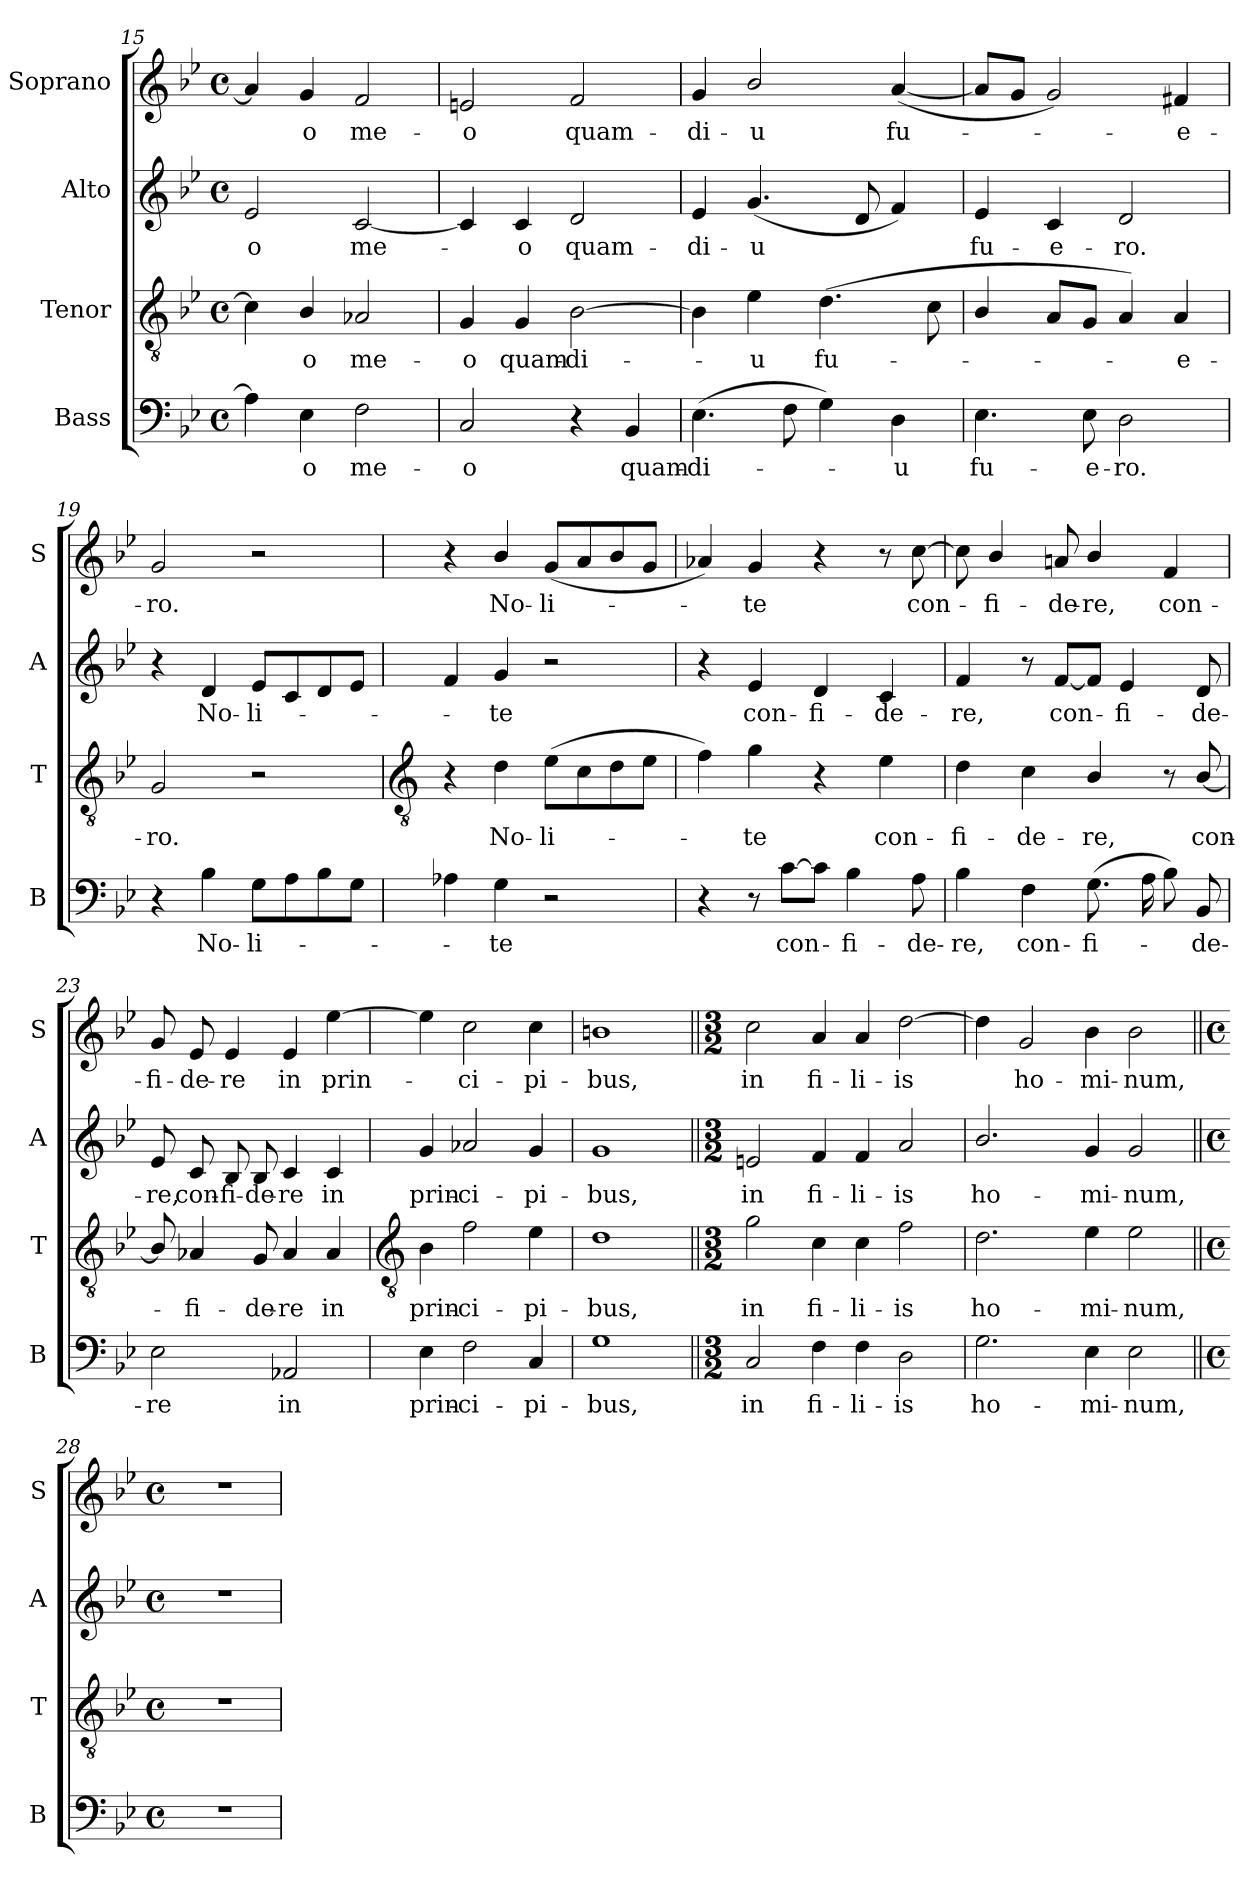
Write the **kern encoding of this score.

**kern	**text	**kern	**text	**kern	**text	**kern	**text
*part4	*part4	*part3	*part3	*part2	*part2	*part1	*part1
*staff4	*staff4	*staff3	*staff3	*staff2	*staff2	*staff1	*staff1
*I"Bass	*	*I"Tenor	*	*I"Alto	*	*I"Soprano	*
*I'B	*	*I'T	*	*I'A	*	*I'S	*
!!LO:LB:g=z
*clefF4	*	*clefGv2	*	*clefG2	*	*clefG2	*
*k[b-e-]	*	*k[b-e-]	*	*k[b-e-]	*	*k[b-e-]	*
*B-:	*	*B-:	*	*B-:	*	*B-:	*
*M4/4	*	*M4/4	*	*M4/4	*	*M4/4	*
*met(c)	*	*met(c)	*	*met(c)	*	*met(c)	*
=15	=15	=15	=15	=15	=15	=15	=15
!	!	!	!	!	!LO:LY:b	!	!
4A-]	.	4c]	.	2e-	-o	4a-]	.
!	!LO:LY:b	!	!LO:LY:b	!	!	!	!LO:LY:b
4E-	o	4B-/	o	.	.	4g	o
!	!LO:LY:b	!	!LO:LY:b	!	!LO:LY:b	!	!LO:LY:b
2F	me-	2A-X	me-	[2c	me-	2f	me-
=16	=16	=16	=16	=16	=16	=16	=16
!	!LO:LY:b	!	!LO:LY:b	!	!	!	!LO:LY:b
2C	-o	4G	-o	4c]	.	2en	-o
!	!	!	!LO:LY:b	!	!LO:LY:b	!	!
.	.	4G	quam-	4c	o	.	.
!	!	!	!LO:LY:b	!	!LO:LY:b	!	!LO:LY:b
4r	.	[2B-	-di-	2d	quam-	2f	quam-
!	!LO:LY:b	!	!	!	!	!	!
4BB-	quam-	.	.	.	.	.	.
=17	=17	=17	=17	=17	=17	=17	=17
!	!LO:LY:b	!	!	!	!LO:LY:b	!	!LO:LY:b
(>4.E-	-di-	4B-]	.	4e-	-di-	4g	-di-
!	!	!	!LO:LY:b	!	!LO:LY:b	!	!LO:LY:b
.	.	4e-	u	(<4.g	-u	2b-/	-u
8F	.	.	.	.	.	.	.
!	!	!	!LO:LY:b	!	!	!	!
4G)	.	(<4.d	fu-	.	.	.	.
.	.	.	.	8d	.	.	.
!	!LO:LY:b	!	!	!	!	!	!LO:LY:b
4D	u	.	.	4f)	.	(<[4a	fu-
.	.	8c	.	.	.	.	.
=18	=18	=18	=18	=18	=18	=18	=18
!	!LO:LY:b	!	!	!	!LO:LY:b	!	!
4.E-	fu-	4B-/	.	4e-	fu-	8aL]	.
.	.	.	.	.	.	8gJ	.
!	!	!	!	!	!LO:LY:b	!	!
.	.	8AL	.	4c	-e-	2g)	.
!	!LO:LY:b	!	!	!	!	!	!
8E-	-e-	8GJ	.	.	.	.	.
!	!LO:LY:b	!	!	!	!LO:LY:b	!	!
2D	-ro.	4A)	.	2d	-ro.	.	.
!	!	!	!LO:LY:b	!	!	!	!LO:LY:b
.	.	4A	e-	.	.	4f#X	e-
=19	=19	=19	=19	=19	=19	=19	=19
!	!	!	!LO:LY:b	!	!	!	!LO:LY:b
4r	.	2G	-ro.	4r	.	2g	-ro.
!	!LO:LY:b	!	!	!	!LO:LY:b	!	!
4B-	No-	.	.	4d	No-	.	.
!	!LO:LY:b	!	!	!	!LO:LY:b	!	!
8GL	-li-	2r	.	8e-L	-li-	2r	.
8A	.	.	.	8c	.	.	.
8B-	.	.	.	8d	.	.	.
8GJ	.	.	.	8e-J	.	.	.
!!LO:LB:g=z
=20	=20	=20	=20	=20	=20	=20	=20
*	*	*clefGv2	*	*	*	*	*
4A-X	.	4r	.	4f	.	4r	.
!	!LO:LY:b	!	!LO:LY:b	!	!LO:LY:b	!	!LO:LY:b
4G	te	4d	No-	4g	te	4b-/	No-
!	!	!	!LO:LY:b	!	!	!	!LO:LY:b
2r	.	(>8e-L	-li-	2r	.	(<8gL	-li-
.	.	8c	.	.	.	8a	.
.	.	8d	.	.	.	8b-	.
.	.	8e-J	.	.	.	8gJ	.
=21	=21	=21	=21	=21	=21	=21	=21
4r	.	4f)	.	4r	.	4a-X)	.
!	!	!	!LO:LY:b	!	!LO:LY:b	!	!LO:LY:b
8r	.	4g	te	4e-	con-	4g	te
!	!LO:LY:b	!	!	!	!	!	!
[8cL	con-	.	.	.	.	.	.
!	!	!	!	!	!LO:LY:b	!	!
8cJ]	.	4r	.	4d	-fi-	4r	.
!	!LO:LY:b	!	!	!	!	!	!
4B-	fi-	.	.	.	.	.	.
!	!	!	!LO:LY:b	!	!LO:LY:b	!	!
.	.	4e-	con-	4c	-de-	8r	.
!	!LO:LY:b	!	!	!	!	!	!LO:LY:b
8A	-de-	.	.	.	.	[8cc	con-
=22	=22	=22	=22	=22	=22	=22	=22
!	!LO:LY:b	!	!LO:LY:b	!	!LO:LY:b	!	!
4B-	-re,	4d	-fi-	4f	-re,	8cc]	.
!	!	!	!	!	!	!	!LO:LY:b
.	.	.	.	.	.	4b-/	fi-
!	!LO:LY:b	!	!LO:LY:b	!	!	!	!
4F	con-	4c	-de-	8r	.	.	.
!	!	!	!	!	!LO:LY:b	!	!LO:LY:b
.	.	.	.	[8fL	con-	8an	-de-
!	!LO:LY:b	!	!LO:LY:b	!	!	!	!LO:LY:b
(>8.GL	-fi-	4B-/	-re,	8fJ]	.	4b-/	-re,
!	!	!	!	!	!LO:LY:b	!	!
.	.	.	.	4e-	fi-	.	.
16AL	.	.	.	.	.	.	.
!	!	!	!	!	!	!	!LO:LY:b
8B-J)	.	8r	.	.	.	4f	con-
!	!LO:LY:b	!	!LO:LY:b	!	!LO:LY:b	!	!
8BB-	de-	[8B-/	con-	8d	-de-	.	.
=23	=23	=23	=23	=23	=23	=23	=23
!	!LO:LY:b	!	!	!	!LO:LY:b	!	!LO:LY:b
2E-	-re	8B-/]	.	8e-	-re,	8g	-fi-
!	!	!	!LO:LY:b	!	!LO:LY:b	!	!LO:LY:b
.	.	4A-X	fi-	8c	con-	8e-	-de-
!	!	!	!	!	!LO:LY:b	!	!LO:LY:b
.	.	.	.	8B-	-fi-	4e-	-re
!	!	!	!LO:LY:b	!	!LO:LY:b	!	!
.	.	8G	-de-	8B-	-de-	.	.
!	!LO:LY:b	!	!LO:LY:b	!	!LO:LY:b	!	!LO:LY:b
2AA-X	in	4A-	-re	4c	-re	4e-	in
!	!	!	!LO:LY:b	!	!LO:LY:b	!	!LO:LY:b
.	.	4A-	in	4c	in	[4ee-	prin-
!!LO:LB:g=z
=24	=24	=24	=24	=24	=24	=24	=24
*	*	*clefGv2	*	*	*	*	*
!	!LO:LY:b	!	!LO:LY:b	!	!LO:LY:b	!	!
4E-	prin-	4B-	prin-	4g	prin-	4ee-]	.
!	!LO:LY:b	!	!LO:LY:b	!	!LO:LY:b	!	!LO:LY:b
2F	-ci-	2f	-ci-	2a-X	-ci-	2cc	ci-
!	!LO:LY:b	!	!LO:LY:b	!	!LO:LY:b	!	!LO:LY:b
4C	-pi-	4e-	-pi-	4g	-pi-	4cc	-pi-
=25	=25	=25	=25	=25	=25	=25	=25
!	!LO:LY:b	!	!LO:LY:b	!	!LO:LY:b	!	!LO:LY:b
1G	-bus,	1d	-bus,	1g	-bus,	1bn	-bus,
=26||	=26||	=26||	=26||	=26||	=26||	=26||	=26||
*M3/2	*	*M3/2	*	*M3/2	*	*M3/2	*
!	!LO:LY:b	!	!LO:LY:b	!	!LO:LY:b	!	!LO:LY:b
2C	in	2g	in	2en	in	2cc	in
!	!LO:LY:b	!	!LO:LY:b	!	!LO:LY:b	!	!LO:LY:b
4F	fi-	4c	fi-	4f	fi-	4a	fi-
!	!LO:LY:b	!	!LO:LY:b	!	!LO:LY:b	!	!LO:LY:b
4F	-li-	4c	-li-	4f	-li-	4a	-li-
!	!LO:LY:b	!	!LO:LY:b	!	!LO:LY:b	!	!LO:LY:b
2D	-is	2f	-is	2a	-is	[2dd	-is
=27	=27	=27	=27	=27	=27	=27	=27
!	!LO:LY:b	!	!LO:LY:b	!	!LO:LY:b	!	!
2.G	ho-	2.d	ho-	2.b-/	ho-	4dd]	.
!	!	!	!	!	!	!	!LO:LY:b
.	.	.	.	.	.	2g	ho-
!	!LO:LY:b	!	!LO:LY:b	!	!LO:LY:b	!	!LO:LY:b
4E-	-mi-	4e-	-mi-	4g	-mi-	4b-	-mi-
!	!LO:LY:b	!	!LO:LY:b	!	!LO:LY:b	!	!LO:LY:b
2E-	-num,	2e-	-num,	2g	-num,	2b-	-num,
=28||	=28||	=28||	=28||	=28||	=28||	=28||	=28||
*M4/4	*	*M4/4	*	*M4/4	*	*M4/4	*
*met(c)	*	*met(c)	*	*met(c)	*	*met(c)	*
1r	.	1r	.	1r	.	1r	.
=	=	=	=	=	=	=	=
*-	*-	*-	*-	*-	*-	*-	*-
